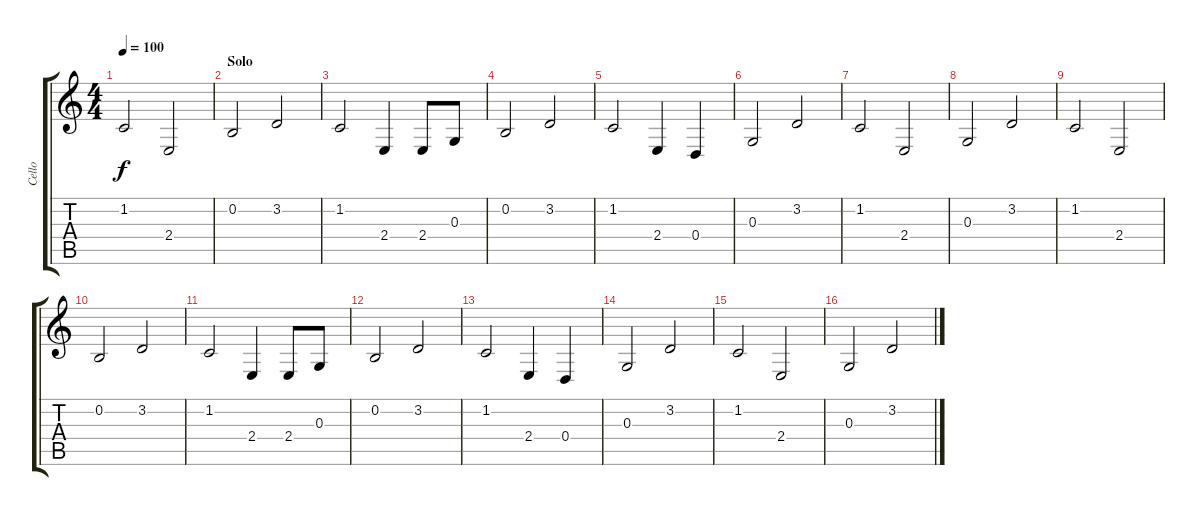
\track ("Cello" "Cello") {instrument cello}
\staff {score tabs}
\tuning (E4 B3 G3 D3 A2 E2) {hide}
\ts (4 4)
\tempo 100
\clef g2
\ks c
1.2.2{dy f} 2.4.2 |
\section ("" "Solo")
0.2.2 3.2.2 |
1.2.2 2.4.4 2.4.8 0.3.8 |
0.2.2 3.2.2 |
1.2.2 2.4.4 0.4.4 |
0.3.2 3.2.2 |
1.2.2 2.4.2 |
0.3.2 3.2.2 |
1.2.2 2.4.2 |
0.2.2 3.2.2 |
1.2.2 2.4.4 2.4.8 0.3.8 |
0.2.2 3.2.2 |
1.2.2 2.4.4 0.4.4 |
0.3.2 3.2.2 |
1.2.2 2.4.2 |
0.3.2 3.2.2
